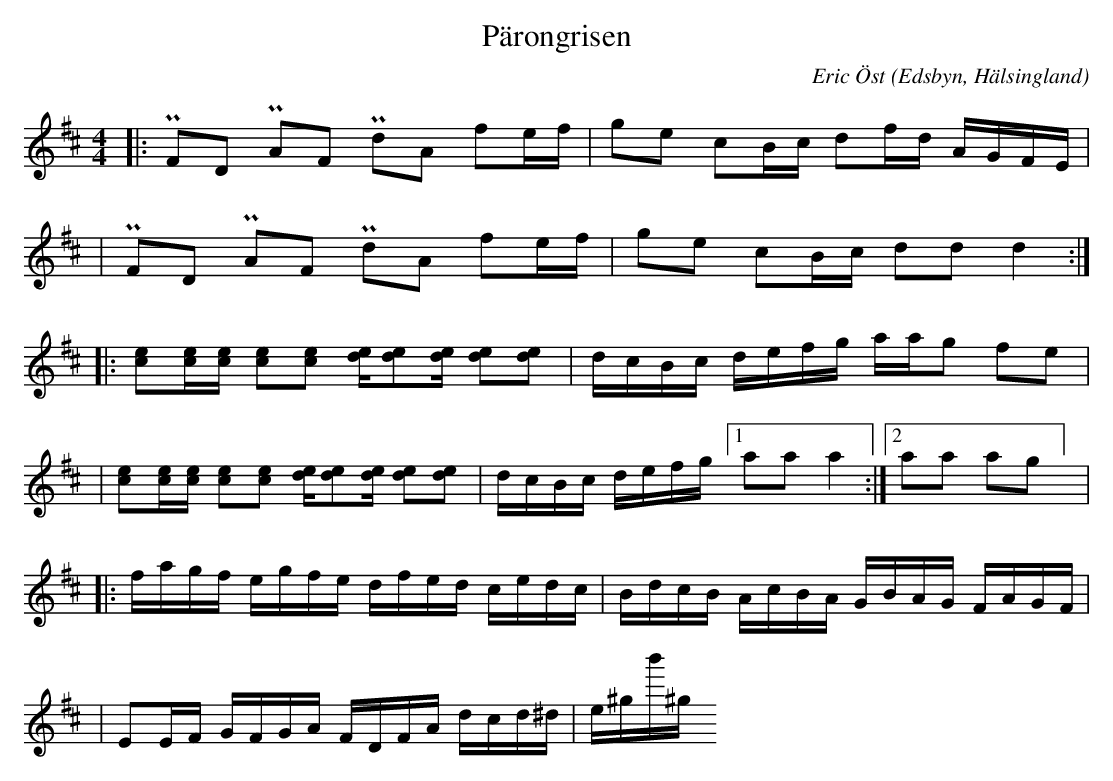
X:1
T:Pärongrisen
O:Edsbyn, Hälsingland
M:4/4
L:1/16
C: Eric Öst
K:D
|: +uppermordent+F2D2 +uppermordent+A2F2 +uppermordent+d2A2 f2ef | g2e2 c2Bc d2fd AGFE |
| +uppermordent+F2D2 +uppermordent+A2F2 +uppermordent+d2A2 f2ef | g2e2 c2Bc d2d2 d4 :|
|: [c2e2][ce][ce] [c2e2][c2e2] [de][d2e2][de] [d2e2][d2e2] | dcBc defg aag2 f2e2 |
| [c2e2][ce][ce] [c2e2][c2e2] [de][d2e2][de] [d2e2][d2e2] | dcBc defg [1 a2a2 a4 :| [2 a2a2 a2g2] |
|: fagf egfe dfed cedc | BdcB AcBA GBAG FAGF |
| E2EF GFGA FDFA dcd^d | e^gb'^g
